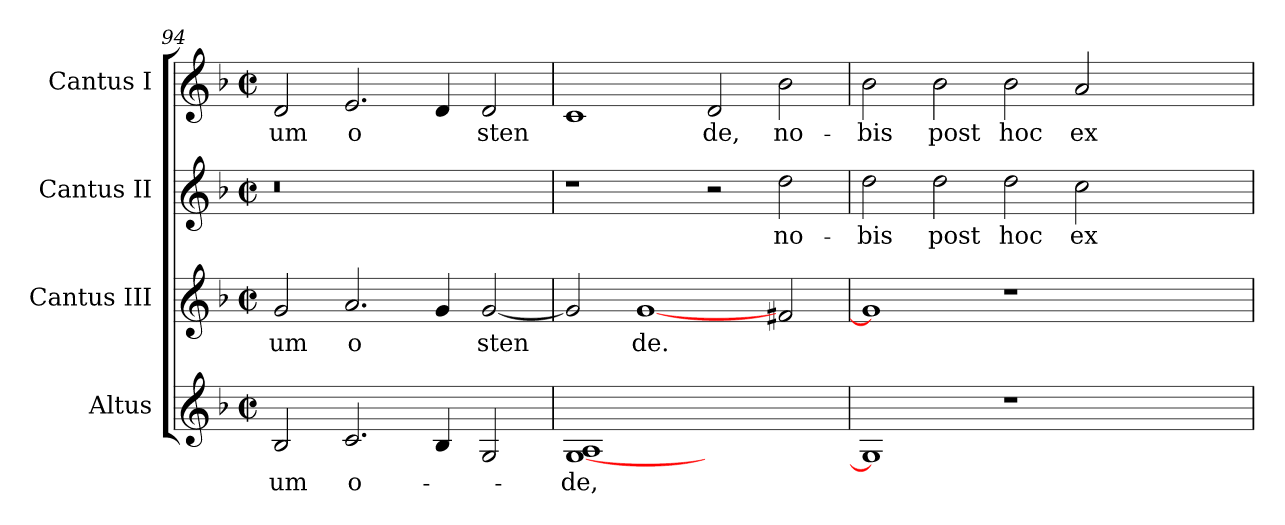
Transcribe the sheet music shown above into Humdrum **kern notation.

**kern	**text	**kern	**text	**kern	**text	**kern	**text
*part4	*part4	*part3	*part3	*part2	*part2	*part1	*part1
*staff4	*staff4	*staff3	*staff3	*staff2	*staff2	*staff1	*staff1
*I"Altus	*	*I"Cantus III	*	*I"Cantus II	*	*I"Cantus I	*
*clefG2	*	*clefG2	*	*clefG2	*	*clefG2	*
*k[b-]	*	*k[b-]	*	*k[b-]	*	*k[b-]	*
*F:	*	*F:	*	*F:	*	*F:	*
*M2/2	*	*M2/2	*	*M2/2	*	*M2/2	*
*met(c|)	*	*met(c|)	*	*met(c|)	*	*met(c|)	*
=94	=94	=94	=94	=94	=94	=94	=94
!	!LO:LY:b:cj	!	!LO:LY:b:cj	!	!	!	!LO:LY:b:cj
2B-/	-um	2g/	um	0r	.	2d/	um
!	!LO:LY:b:cj	!	!LO:LY:b:cj	!	!	!	!LO:LY:b:cj
2.c/	o-	2.a/	o	.	.	2.e/	o
4B-/	.	4g/	.	.	.	4d/	.
!	!	!	!LO:LY:b	!	!	!	!LO:LY:b
2G/	.	[>2g/	sten	.	.	2d/	sten
!!LO:LB:g=z
=95	=95	=95	=95	=95	=95	=95	=95
!	!LO:LY:b:cj	!	!	!	!	!	!
1A [<1G	de,	2g/]	.	1r	.	1c	.
!	!	!	!LO:LY:b:cj	!	!	!	!
.	.	[<1g	de.	.	.	.	.
!	!	!	!	!	!	!	!LO:LY:b:cj
1ryy	.	.	.	2r	.	2d/	de,
!	!	!	!	!	!LO:LY:b:cj	!	!LO:LY:b:cj
.	.	2f#/	.	2dd\	no-	2b-\	no-
=96	=96	=96	=96	=96	=96	=96	=96
!	!	!	!	!	!LO:LY:b:cj	!	!LO:LY:b:cj
1G]	.	1g]	.	2dd\	-bis	2b-\	-bis
!	!	!	!	!	!LO:LY:b:cj	!	!LO:LY:b:cj
.	.	.	.	2dd\	post	2b-\	post
!LO:N:vis=1	!	!LO:N:vis=1	!	!	!LO:LY:b:cj	!	!LO:LY:b:cj
0r	.	0r	.	2dd\	hoc	2b-\	hoc
!	!	!	!	!	!LO:LY:b:cj	!	!LO:LY:b:cj
.	.	.	.	2cc\	ex-	2a/	ex-
.	.	.	.	1ryy	.	1ryy	.
=	=	=	=	=	=	=	=
*-	*-	*-	*-	*-	*-	*-	*-
